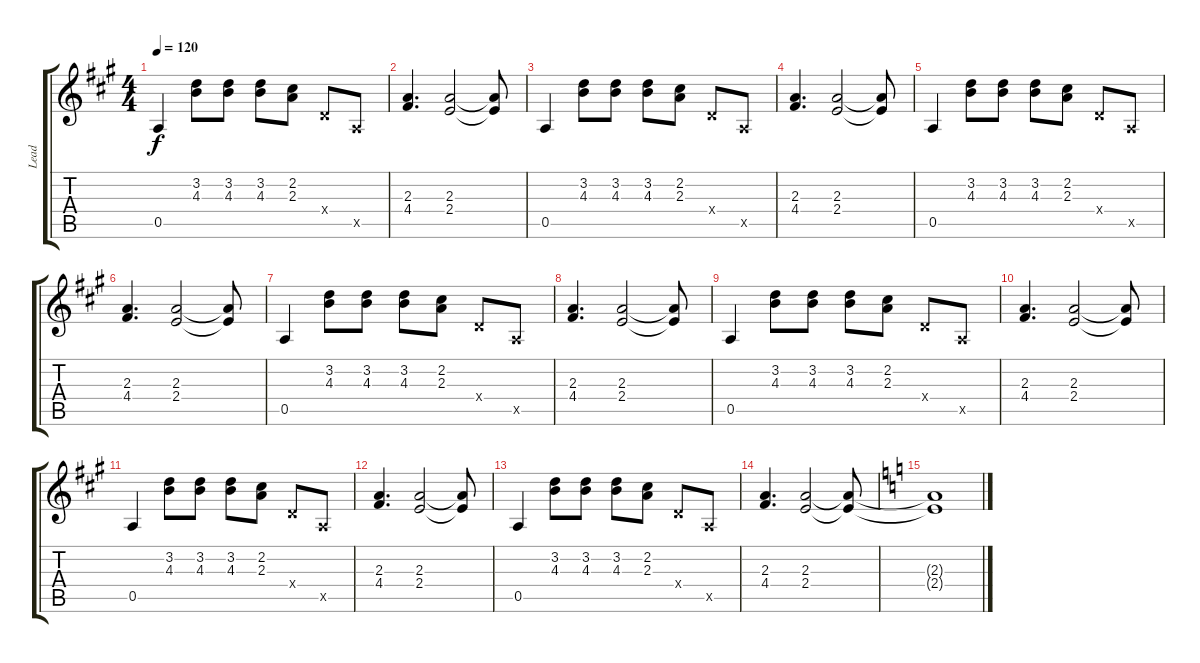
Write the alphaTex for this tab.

\track ("Lead" "Lead") {instrument overdrivenguitar}
\staff {score tabs}
\tuning (E4 B3 G3 D3 A2 E2) {hide}
\ts (4 4)
\tempo 120
\clef g2
\ks a
0.5.4{dy f} (3.2 4.3).8 (3.2 4.3).8 (3.2 4.3).8 (2.2 2.3).8 0.4{x}.8 0.5{x}.8 |
(2.3 4.4).4{d} (2.3 2.4).2 (2.3{t} 2.4{t}).8 |
0.5.4 (3.2 4.3).8 (3.2 4.3).8 (3.2 4.3).8 (2.2 2.3).8 0.4{x}.8 0.5{x}.8 |
(2.3 4.4).4{d} (2.3 2.4).2 (2.3{t} 2.4{t}).8 |
0.5.4 (3.2 4.3).8 (3.2 4.3).8 (3.2 4.3).8 (2.2 2.3).8 0.4{x}.8 0.5{x}.8 |
(2.3 4.4).4{d} (2.3 2.4).2 (2.3{t} 2.4{t}).8 |
0.5.4 (3.2 4.3).8 (3.2 4.3).8 (3.2 4.3).8 (2.2 2.3).8 0.4{x}.8 0.5{x}.8 |
(2.3 4.4).4{d} (2.3 2.4).2 (2.3{t} 2.4{t}).8 |
0.5.4 (3.2 4.3).8 (3.2 4.3).8 (3.2 4.3).8 (2.2 2.3).8 0.4{x}.8 0.5{x}.8 |
(2.3 4.4).4{d} (2.3 2.4).2 (2.3{t} 2.4{t}).8 |
0.5.4 (3.2 4.3).8 (3.2 4.3).8 (3.2 4.3).8 (2.2 2.3).8 0.4{x}.8 0.5{x}.8 |
(2.3 4.4).4{d} (2.3 2.4).2 (2.3{t} 2.4{t}).8 |
0.5.4 (3.2 4.3).8 (3.2 4.3).8 (3.2 4.3).8 (2.2 2.3).8 0.4{x}.8 0.5{x}.8 |
(2.3 4.4).4{d volume 0} (2.3 2.4).2 (2.3{t} 2.4{t}).8 |
\ks c
(2.3{t} 2.4{t}).1
